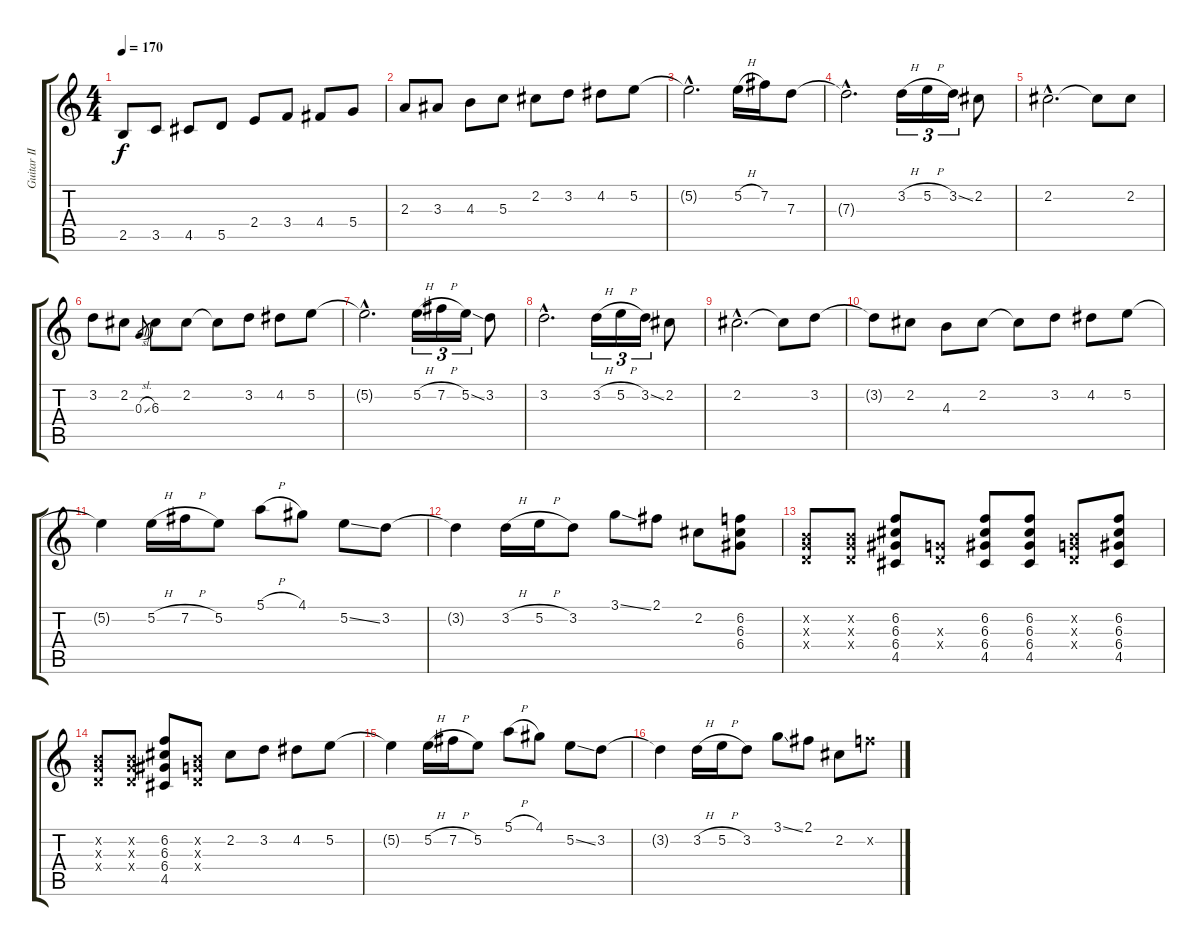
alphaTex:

\track ("Guitar II (Slash)" "Guitar II ") {instrument distortionguitar}
\staff {score tabs}
\tuning (E4 B3 G3 D3 A2 E2) {hide}
\ts (4 4)
\tempo 170
\clef g2
\ks c
2.5.8{dy f} 3.5.8 4.5.8 5.5.8 2.4.8 3.4.8 4.4.8 5.4.8 |
2.3.8 3.3.8 4.3.8 5.3.8 2.2.8 3.2.8 4.2.8 5.2.8 |
5.2{hac t}.2{d} 5.2{h}.16 7.2.16 7.3.8 |
7.3{hac t}.2{d} 3.2{h}.16{tu (3 2)} 5.2{h}.16{tu (3 2)} 3.2{ss}.16{tu (3 2)} 2.2.8 |
2.2{hac}.2{d} 2.2{t}.8 2.2.8 |
3.2.8 2.2.8 0.3{sl}.8{gr} 6.3.8 2.2.8 2.2{t}.8 3.2.8 4.2.8 5.2.8 |
5.2{hac t}.2{d} 5.2{h}.16{tu (3 2)} 7.2{h}.16{tu (3 2)} 5.2{ss}.16{tu (3 2)} 3.2.8 |
3.2{hac}.2{d} 3.2{h}.16{tu (3 2)} 5.2{h}.16{tu (3 2)} 3.2{ss}.16{tu (3 2)} 2.2.8 |
2.2{hac}.2{d} 2.2{t}.8 3.2.8 |
3.2{t}.8 2.2.8 4.3.8 2.2.8 2.2{t}.8 3.2.8 4.2.8 5.2.8 |
5.2{t}.4 5.2{h}.16 7.2{h}.16 5.2.8 5.1{h}.8 4.1.8 5.2{ss}.8 3.2.8 |
3.2{t}.4 3.2{h}.16 5.2{h}.16 3.2.8 3.1{ss}.8 2.1.8 2.2.8 (6.2 6.3 6.4).8 |
(0.2{x} 0.3{x} 0.4{x}).8 (0.2{x} 0.3{x} 0.4{x}).8 (6.2 6.3 6.4 4.5).8 (0.3{x} 0.4{x}).8 (6.2 6.3 6.4 4.5).8 (6.2 6.3 6.4 4.5).8 (0.2{x} 0.3{x} 0.4{x}).8 (6.2 6.3 6.4 4.5).8 |
(0.2{x} 0.3{x} 0.4{x}).8 (0.2{x} 0.3{x} 0.4{x}).8 (6.2 6.3 6.4 4.5).8 (0.2{x} 0.3{x} 0.4{x}).8 2.2.8 3.2.8 4.2.8 5.2.8 |
5.2{t}.4 5.2{h}.16 7.2{h}.16 5.2.8 5.1{h}.8 4.1.8 5.2{ss}.8 3.2.8 |
3.2{t}.4 3.2{h}.16 5.2{h}.16 3.2.8 3.1{ss}.8 2.1.8 2.2.8 6.2{x}.8
